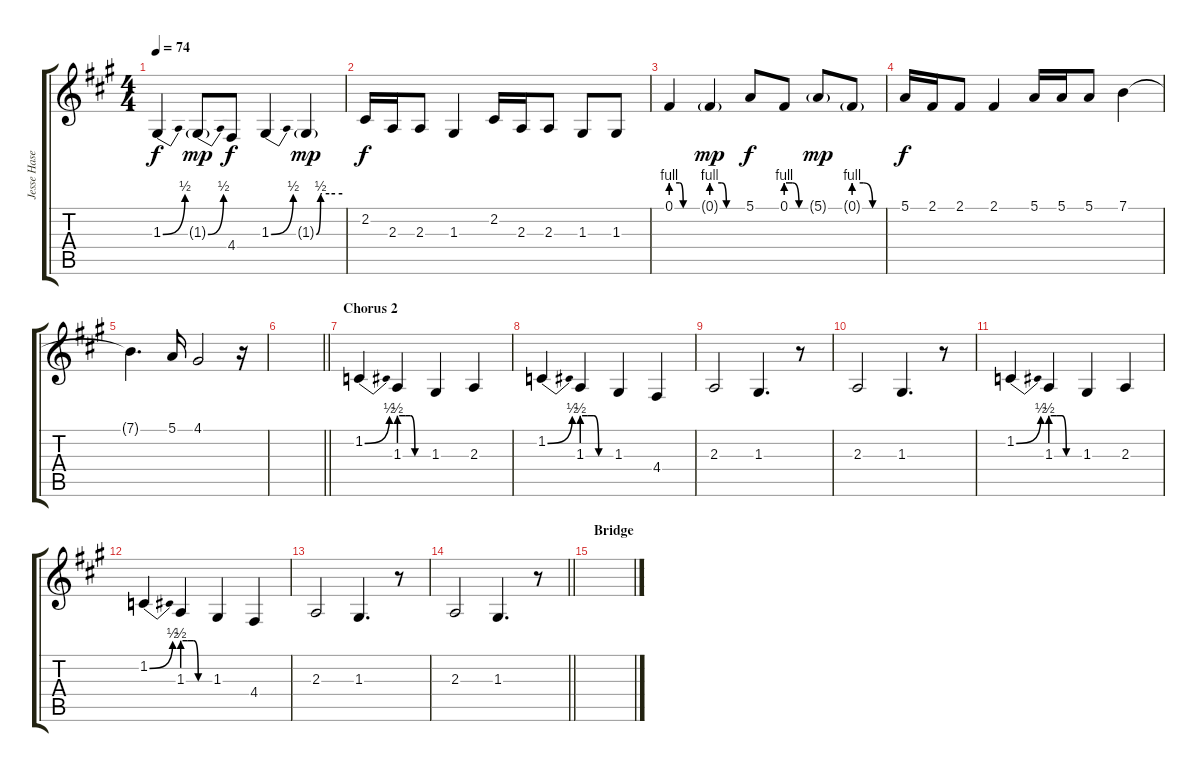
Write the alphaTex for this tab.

\track ("Jesse Hasek (Left)" "Jesse Hase") {instrument clarinet}
\staff {score tabs}
\tuning (E4 B3 G3 D3 A2 E2) {hide}
\ts (4 4)
\tempo 74
\clef g2
\ks f#minor
1.3{be (bend 0 0 60 2)}.4{dy f} 1.3{be (bend 0 0 60 2) g}.8{dy mp} 4.4.8{dy f} 1.3{be (bend 0 0 60 2)}.4 1.3{be (custom 0 0 10 2 13 2 30 2 60 2) g}.4{dy mp} |
2.2.16{dy f} 2.3.16 2.3.8 1.3.4 2.2.16 2.3.16 2.3.8 1.3.8 1.3.8 |
0.1{be (custom 0 4 20 4 28 0 39 0 60 0)}.4 0.1{be (custom 0 4 20 4 29 0 40 0 60 0) g}.4{dy mp} 5.1.8{dy f} 0.1{be (custom 0 4 20 4 40 0 60 0)}.8 5.1{g}.8{dy mp} 0.1{be (custom 0 4 20 4 40 0 60 0) g}.8 |
5.1.16{dy f} 2.1.16 2.1.8 2.1.4 5.1.16 5.1.16 5.1.8 7.1.4 |
7.1{t}.4{d} 5.1.16 4.1.2 r.16 |
\barLineRight lightlight
|
\section ("" "Chorus 2")
1.2{be (bend 0 0 60 2)}.4 1.3{be (custom 0 2 13 2 24 2 33 0 40 0 60 0)}.4 1.3.4 2.3.4 |
1.2{be (bend 0 0 60 2)}.4 1.3{be (custom 0 2 11 2 25 2 35 0 40 0 60 0)}.4 1.3.4 4.4.4 |
2.3.2 1.3.4{d} r.8 |
2.3.2 1.3.4{d} r.8 |
1.2{be (bend 0 0 60 2)}.4 1.3{be (custom 0 2 13 2 24 2 33 0 40 0 60 0)}.4 1.3.4 2.3.4 |
1.2{be (bend 0 0 60 2)}.4 1.3{be (custom 0 2 11 2 25 2 35 0 40 0 60 0)}.4 1.3.4 4.4.4 |
2.3.2 1.3.4{d} r.8 |
\barLineRight lightlight
2.3.2 1.3.4{d} r.8 |
\section ("" "Bridge")
